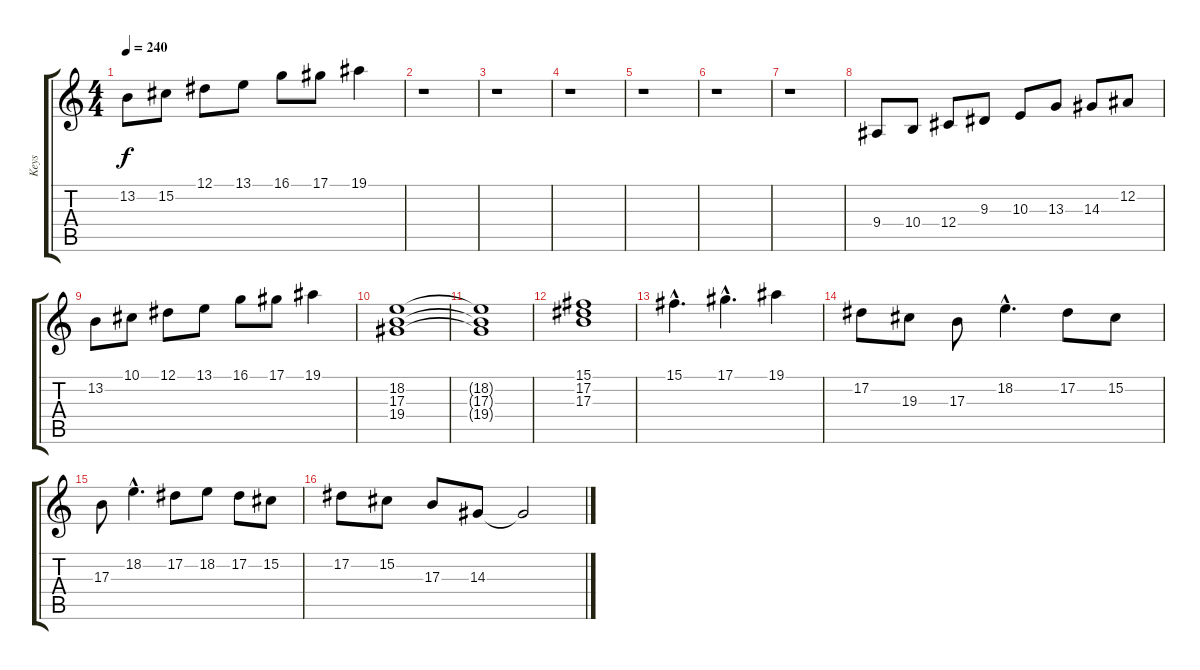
\track ("Keys" "Keys") {instrument rockorgan}
\staff {score tabs}
\tuning (Eb4 Bb3 Gb3 Db3 Ab2 Eb2) {hide}
\ts (4 4)
\tempo 240
\clef g2
\ks c
13.2.8{dy f} 15.2.8 12.1.8 13.1.8 16.1.8 17.1.8 19.1.4 |
r.1 |
r.1 |
r.1 |
r.1 |
r.1 |
r.1 |
9.4.8 10.4.8 12.4.8 9.3.8 10.3.8 13.3.8 14.3.8 12.2.8 |
13.2.8 10.1.8 12.1.8 13.1.8 16.1.8 17.1.8 19.1.4 |
(18.2 17.3 19.4).1 |
(18.2{t} 17.3{t} 19.4{t}).1 |
(15.1 17.2 17.3).1 |
15.1{hac}.4{d} 17.1{hac}.4{d} 19.1.4 |
17.2.8 19.3.8 17.3.8 18.2{hac}.4{d} 17.2.8 15.2.8 |
17.3.8 18.2{hac}.4{d} 17.2.8 18.2.8 17.2.8 15.2.8 |
17.2.8 15.2.8 17.3.8 14.3.8 14.3{t}.2
